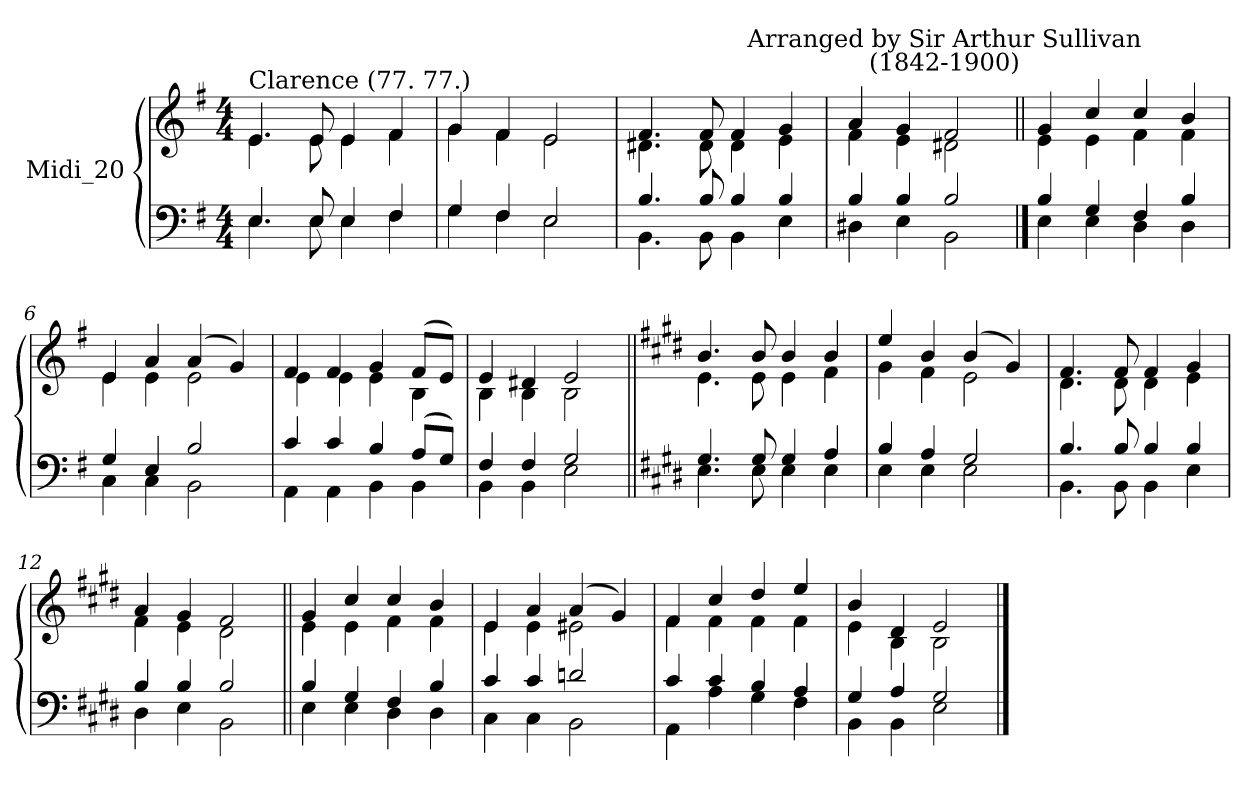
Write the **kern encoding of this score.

**kern	**kern
*part2	*part1
*staff2	*staff1
*I"Midi_20	*I"Midi_20
*clefF4	*clefG2
*k[f#]	*k[f#]
*G:	*G:
*M4/4	*M4/4
=1	=1
*^	*^
!	!	!LO:TX:a:t=Clarence (77. 77.)	!
4.E/	4.E\	4.e/	4.e\
8E/	8E\	8e/	8e\
4E/	4E\	4e/	4e\
4F#/	4F#\	4f#/	4f#\
=2	=2	=2	=2
4G/	4G\	4g/	4g\
4F#/	4F#\	4f#/	4f#\
2E/	2E\	2e/	2e\
=3	=3	=3	=3
4.B/	4.BB\	4.f#/	4.d#X\
8B/	8BB\	8f#/	8d#\
4B/	4BB\	4f#/	4d#\
4B/	4E\	4g/	4e\
=4	=4	=4	=4
4B/	4D#X\	4a/	4f#\
4B/	4E\	4g/	4e\
!	!	!LO:TX:a:cj:t=Arranged by Sir Arthur Sullivan\n(1842-1900)	!
2B/	2BB\	2f#/	2d#X\
!!LO:LB:g=z	!!
==5	==5	=5||	=5||
4B/	4E\	4g/	4e\
4G/	4E\	4cc/	4e\
4F#/	4D\	4cc/	4f#\
4B/	4D\	4b/	4f#\
=6	=6	=6	=6
4G/	4C\	4e/	4e\
4E/	4C\	4a/	4e\
2B/	2BB\	(>4a/	2e\
.	.	4g/)	.
=7	=7	=7	=7
4c/	4AA\	4f#/	4e\
4c/	4AA\	4f#/	4e\
4B/	4BB\	4g/	4e\
(>8A/L	4BB\	(>8f#/L	4B\
8G/J)	.	8e/J)	.
=8	=8	=8	=8
4F#/	4BB\	4e/	4B\
4F#/	4BB\	4d#X/	4B\
2G/	2E\	2e/	2B\
!!LO:LB:g=z	!!
=9||	=9||	=9||	=9||
*k[f#c#g#d#]	*	*k[f#c#g#d#]	*
*E:	*	*E:	*
4.G#/	4.E\	4.b/	4.e\
8G#/	8E\	8b/	8e\
4G#/	4E\	4b/	4e\
4A/	4E\	4b/	4f#\
=10	=10	=10	=10
4B/	4E\	4ee/	4g#\
4A/	4E\	4b/	4f#\
2G#/	2E\	(>4b/	2e\
.	.	4g#/)	.
=11	=11	=11	=11
4.B/	4.BB\	4.f#/	4.d#\
8B/	8BB\	8f#/	8d#\
4B/	4BB\	4f#/	4d#\
4B/	4E\	4g#/	4e\
=12	=12	=12	=12
4B/	4D#\	4a/	4f#\
4B/	4E\	4g#/	4e\
2B/	2BB\	2f#/	2d#\
!!LO:LB:g=z	!!
=13||	=13||	=13||	=13||
4B/	4E\	4g#/	4e\
4G#/	4E\	4cc#/	4e\
4F#/	4D#\	4cc#/	4f#\
4B/	4D#\	4b/	4f#\
=14	=14	=14	=14
4c#/	4C#\	4e/	4e\
4c#/	4C#\	4a/	4e\
2dn/	2BB\	(>4a/	2e#X\
.	.	4g#/)	.
=15	=15	=15	=15
4c#/	4AA\	4f#/	4f#\
4c#/	4A\	4cc#/	4f#\
4B/	4G#\	4dd#/	4f#\
4A/	4F#\	4ee/	4f#\
=16	=16	=16	=16
4G#/	4BB\	4b/	4e\
4A/	4BB\	4d#/	4B\
2G#/	2E\	2e/	2B\
*v	*v	*	*
*	*v	*v
==	==
*-	*-
